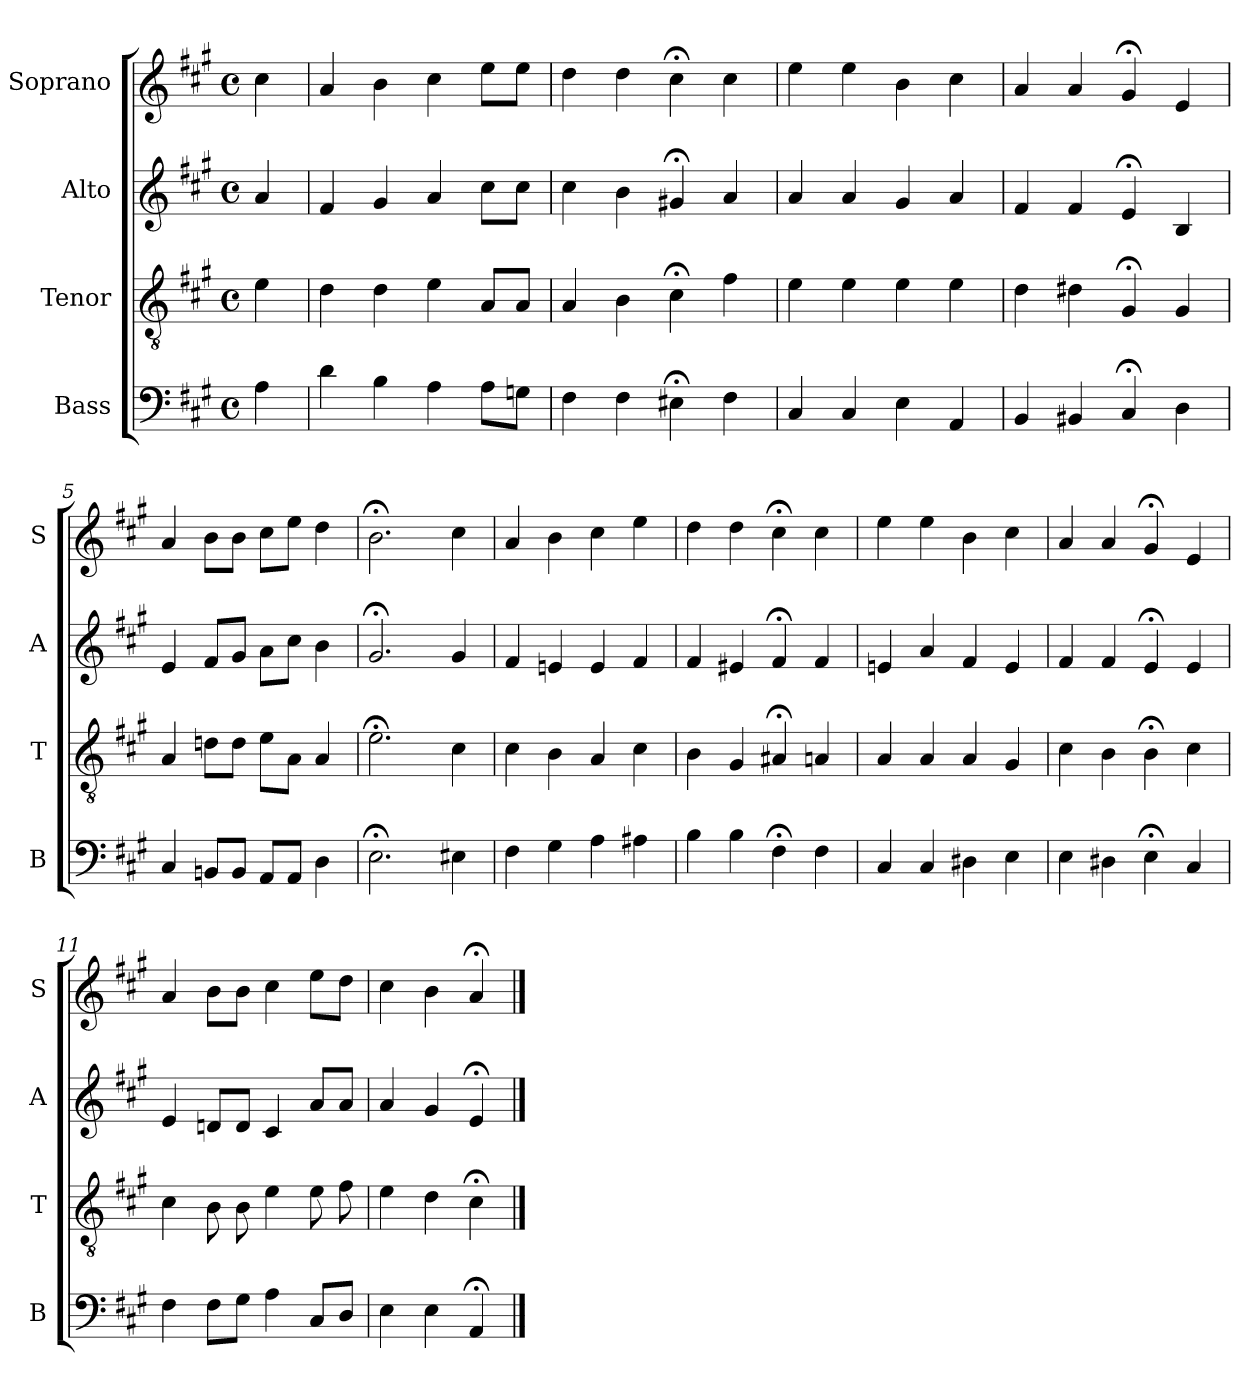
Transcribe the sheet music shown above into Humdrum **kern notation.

**kern	**kern	**kern	**kern
*part4	*part3	*part2	*part1
*staff4	*staff3	*staff2	*staff1
*I"Bass	*I"Tenor	*I"Alto	*I"Soprano
*I'B	*I'T	*I'A	*I'S
*clefF4	*clefGv2	*clefG2	*clefG2
*k[f#c#g#]	*k[f#c#g#]	*k[f#c#g#]	*k[f#c#g#]
*A:	*A:	*A:	*A:
*M4/4	*M4/4	*M4/4	*M4/4
*met(c)	*met(c)	*met(c)	*met(c)
*MM100	*MM100	*MM100	*MM100
=	=	=	=
4A	4e	4a	4cc#
=1	=1	=1	=1
4d	4d	4f#	4a
4B	4d	4g#	4b
4A	4e	4a	4cc#
8AL	8AL	8cc#L	8eeL
8GnJ	8AJ	8cc#J	8eeJ
=2	=2	=2	=2
4F#	4A	4cc#	4dd
4F#	4B	4b	4dd
4E#X;<	4c#;<	4g#X;<	4cc#;<
4F#	4f#	4a	4cc#
=3	=3	=3	=3
4C#	4e	4a	4ee
4C#	4e	4a	4ee
4E	4e	4g#	4b
4AA	4e	4a	4cc#
=4	=4	=4	=4
4BB	4d	4f#	4a
4BB#X	4d#X	4f#	4a
4C#;<	4G#;<	4e;<	4g#;<
4D	4G#	4B	4e
=5	=5	=5	=5
4C#	4A	4e	4a
8BBnL	8dnL	8f#L	8bL
8BBJ	8dJ	8g#J	8bJ
8AAL	8eL	8aL	8cc#L
8AAJ	8AJ	8cc#J	8eeJ
4D	4A	4b	4dd
=6	=6	=6	=6
2.E;<	2.e;<	2.g#;<	2.b;<
4E#X	4c#	4g#	4cc#
=7	=7	=7	=7
4F#	4c#	4f#	4a
4G#	4B	4en	4b
4A	4A	4e	4cc#
4A#X	4c#	4f#	4ee
=8	=8	=8	=8
4B	4B	4f#	4dd
4B	4G#	4e#X	4dd
4F#;<	4A#X;<	4f#;<	4cc#;<
4F#	4An	4f#	4cc#
=9	=9	=9	=9
4C#	4A	4en	4ee
4C#	4A	4a	4ee
4D#X	4A	4f#	4b
4E	4G#	4e	4cc#
=10	=10	=10	=10
4E	4c#	4f#	4a
4D#X	4B	4f#	4a
4E;<	4B;<	4e;<	4g#;<
4C#	4c#	4e	4e
=11	=11	=11	=11
4F#	4c#	4e	4a
8F#L	8B	8dnL	8bL
8G#J	8B	8dJ	8bJ
4A	4e	4c#	4cc#
8C#L	8e	8aL	8eeL
8DJ	8f#	8aJ	8ddJ
=12	=12	=12	=12
4E	4e	4a	4cc#
4E	4d	4g#	4b
4AA;<	4c#;<	4e;<	4a;<
==	==	==	==
*-	*-	*-	*-
